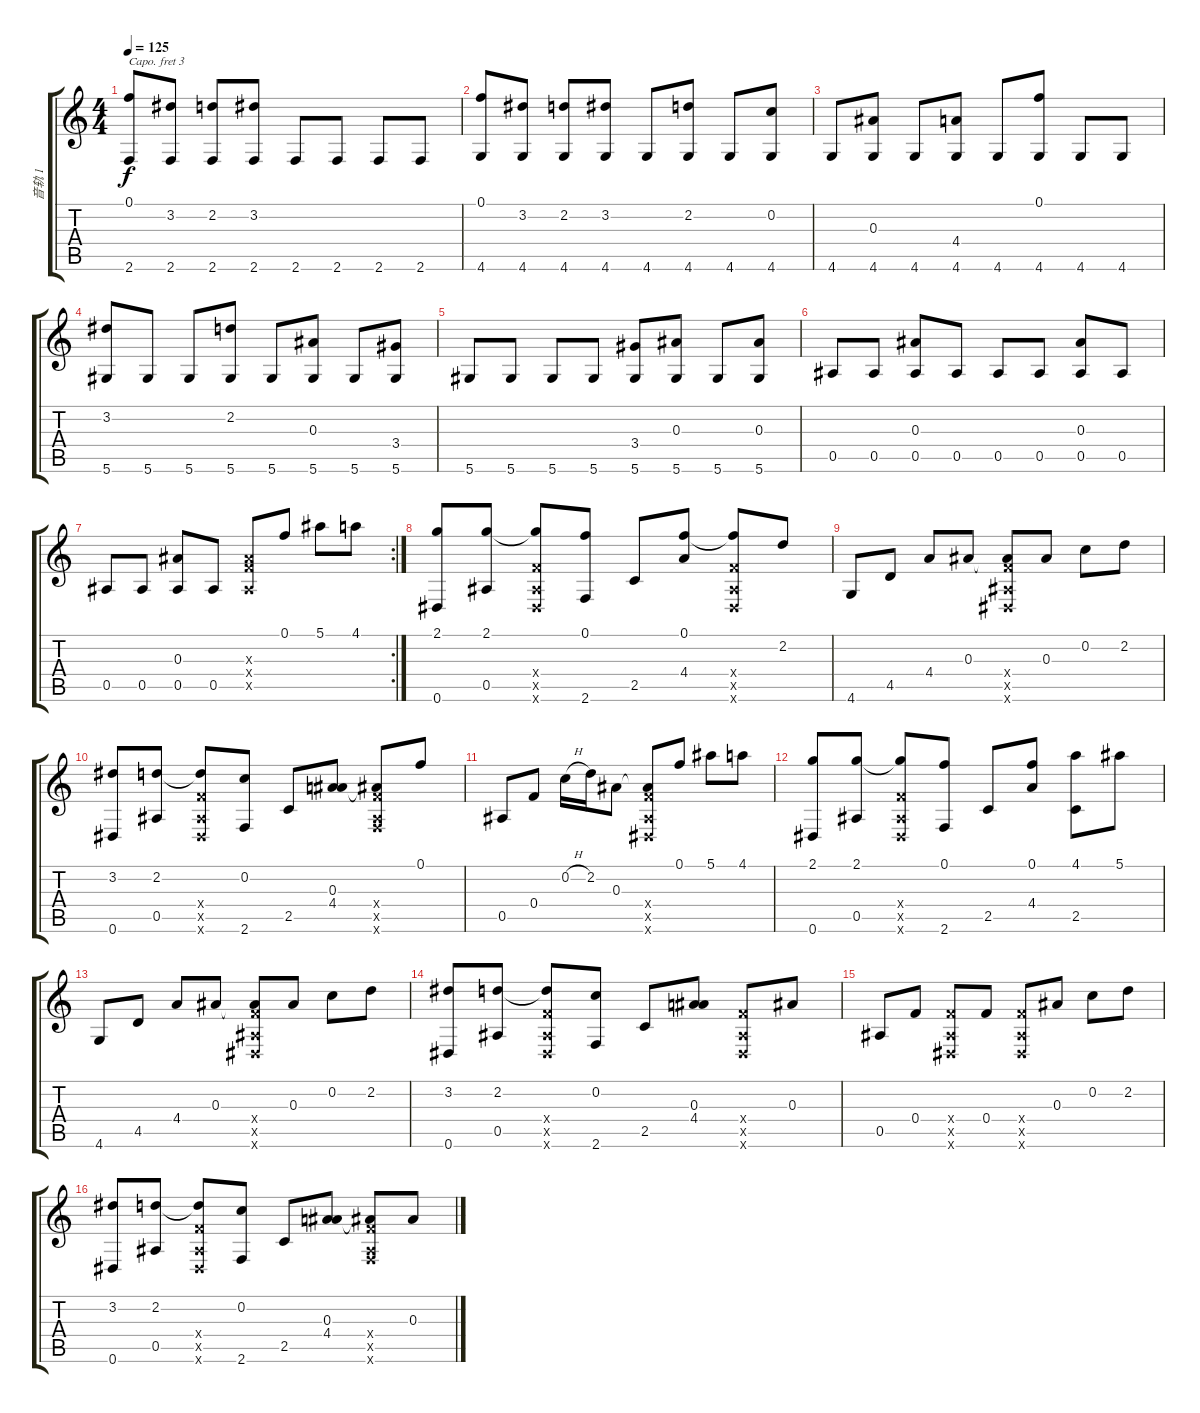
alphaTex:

\track ("音轨 1" "音轨 1") {instrument acousticguitarsteel}
\staff {score tabs}
\capo 3
\tuning (D4 A3 G3 D3 G2 C2) {hide}
\ts (4 4)
\tempo 125
\clef g2
\ks c
(0.1 2.6).8{dy f} (3.2 2.6).8 (2.2 2.6).8 (3.2 2.6).8 2.6.8 2.6.8 2.6.8 2.6.8 |
(0.1 4.6).8 (3.2 4.6).8 (2.2 4.6).8 (3.2 4.6).8 4.6.8 (2.2 4.6).8 4.6.8 (0.2 4.6).8 |
4.6.8 (0.3 4.6).8 4.6.8 (4.4 4.6).8 4.6.8 (0.1 4.6).8 4.6.8 4.6.8 |
(3.2 5.6).8 5.6.8 5.6.8 (2.2 5.6).8 5.6.8 (0.3 5.6).8 5.6.8 (3.4 5.6).8 |
5.6.8 5.6.8 5.6.8 5.6.8 (3.4 5.6).8 (0.3 5.6).8 5.6.8 (0.3 5.6).8 |
0.5.8 0.5.8 (0.3 0.5).8 0.5.8 0.5.8 0.5.8 (0.3 0.5).8 0.5.8 |
\rc 2
0.5.8 0.5.8 (0.3 0.5).8 0.5.8 (0.3{x} 0.4{x} 0.5{x}).8 0.1.8 5.1.8 4.1.8 |
(2.1 0.6).8 (2.1 0.5).8 (2.1{t} 0.4{x} 0.5{x} 0.6{x}).8 (0.1 2.6).8 2.5.8 (0.1 4.4).8 (0.1{t} 0.4{x} 0.5{x} 0.6{x}).8 2.2.8 |
4.6.8 4.5.8 4.4.8 0.3.8 (0.3{t} 0.4{x} 0.5{x} 0.6{x}).8 0.3.8 0.2.8 2.2.8 |
(3.2 0.6).8 (2.2 0.5).8 (2.2{t} 0.4{x} 0.5{x} 0.6{x}).8 (0.2 2.6).8 2.5.8 (0.3 4.4).8 (0.3{t} 0.4{x} 0.5{x} 2.6{x}).8 0.1.8 |
0.5.8 0.4.8 0.2{h}.16 2.2.16 0.3.8 (0.3{t} 0.4{x} 0.5{x} 0.6{x}).8 0.1.8 5.1.8 4.1.8 |
(2.1 0.6).8 (2.1 0.5).8 (2.1{t} 0.4{x} 0.5{x} 0.6{x}).8 (0.1 2.6).8 2.5.8 (0.1 4.4).8 (4.1 2.5).8 5.1.8 |
4.6.8 4.5.8 4.4.8 0.3.8 (0.3{t} 0.4{x} 0.5{x} 0.6{x}).8 0.3.8 0.2.8 2.2.8 |
(3.2 0.6).8 (2.2 0.5).8 (2.2{t} 0.4{x} 0.5{x} 0.6{x}).8 (0.2 2.6).8 2.5.8 (0.3 4.4).8 (0.4{x} 0.5{x} 0.6{x}).8 0.3.8 |
0.5.8 0.4.8 (0.4{x} 0.5{x} 0.6{x}).8 0.4.8 (0.4{x} 0.5{x} 0.6{x}).8 0.3.8 0.2.8 2.2.8 |
(3.2 0.6).8 (2.2 0.5).8 (2.2{t} 0.4{x} 0.5{x} 0.6{x}).8 (0.2 2.6).8 2.5.8 (0.3 4.4).8 (0.3{t} 0.4{x} 0.5{x} 2.6{x}).8 0.3.8
